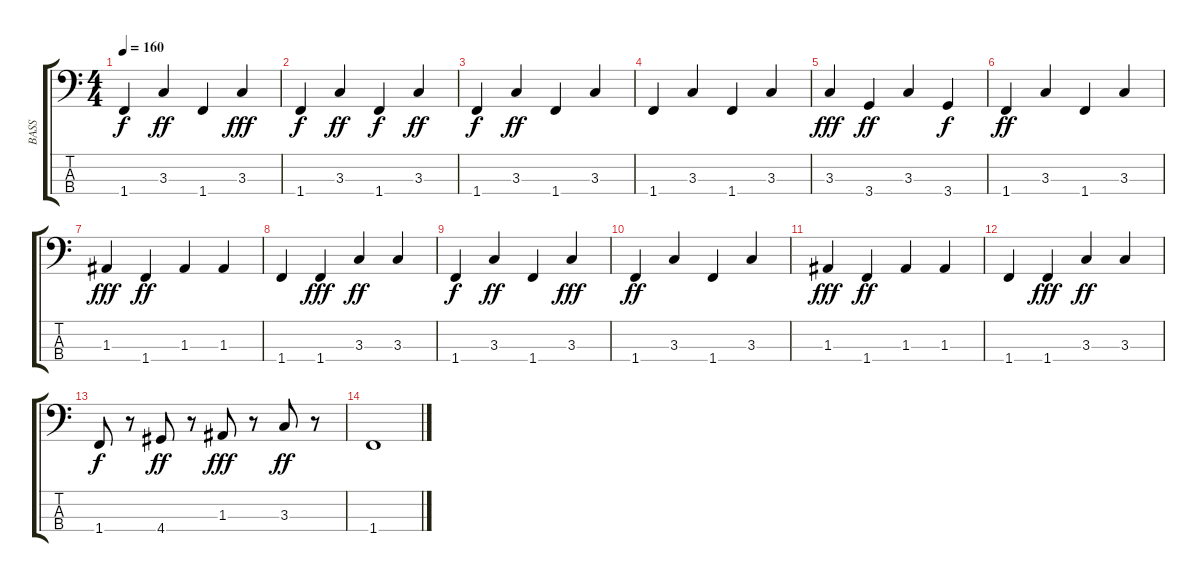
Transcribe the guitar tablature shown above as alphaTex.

\track ("BASS" "BASS") {instrument acousticbass}
\staff {score tabs}
\tuning (G2 D2 A1 E1) {hide}
\ts (4 4)
\tempo 160
\clef f4
\ks c
1.4.4{dy f} 3.3.4{dy ff} 1.4.4 3.3.4{dy fff} |
1.4.4{dy f} 3.3.4{dy ff} 1.4.4{dy f} 3.3.4{dy ff} |
1.4.4{dy f} 3.3.4{dy ff} 1.4.4 3.3.4 |
1.4.4 3.3.4 1.4.4 3.3.4 |
3.3.4{dy fff} 3.4.4{dy ff} 3.3.4 3.4.4{dy f} |
1.4.4{dy ff} 3.3.4 1.4.4 3.3.4 |
1.3.4{dy fff} 1.4.4{dy ff} 1.3.4 1.3.4 |
1.4.4 1.4.4{dy fff} 3.3.4{dy ff} 3.3.4 |
1.4.4{dy f} 3.3.4{dy ff} 1.4.4 3.3.4{dy fff} |
1.4.4{dy ff} 3.3.4 1.4.4 3.3.4 |
1.3.4{dy fff} 1.4.4{dy ff} 1.3.4 1.3.4 |
1.4.4 1.4.4{dy fff} 3.3.4{dy ff} 3.3.4 |
1.4.8{dy f} r.8 4.4.8{dy ff} r.8 1.3.8{dy fff} r.8 3.3.8{dy ff} r.8 |
1.4.1
